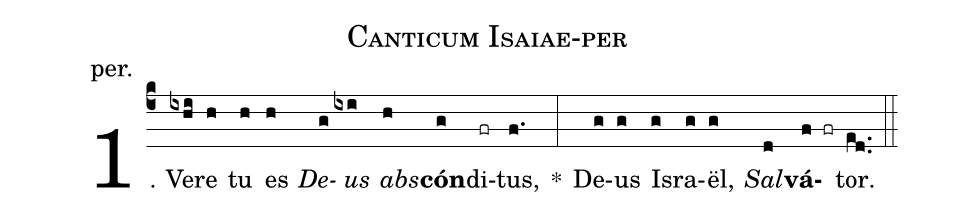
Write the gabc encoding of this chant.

name: Canticum Isaiae-per;
annotation: per.;
%%
(c4)1. Ve(ixhi)re(h) tu(h) es(h) <i>De</i>(g)<i>us</i>(ixi) <i>abs</i>(h)<b>cón</b>(g)di(fr)tus,(f.) *(:) De(g)us(g) Is(g)ra(g)ël,(g) <i>Sal</i>(d)<b>vá</b>(f fr)tor.(ed..) (::)
